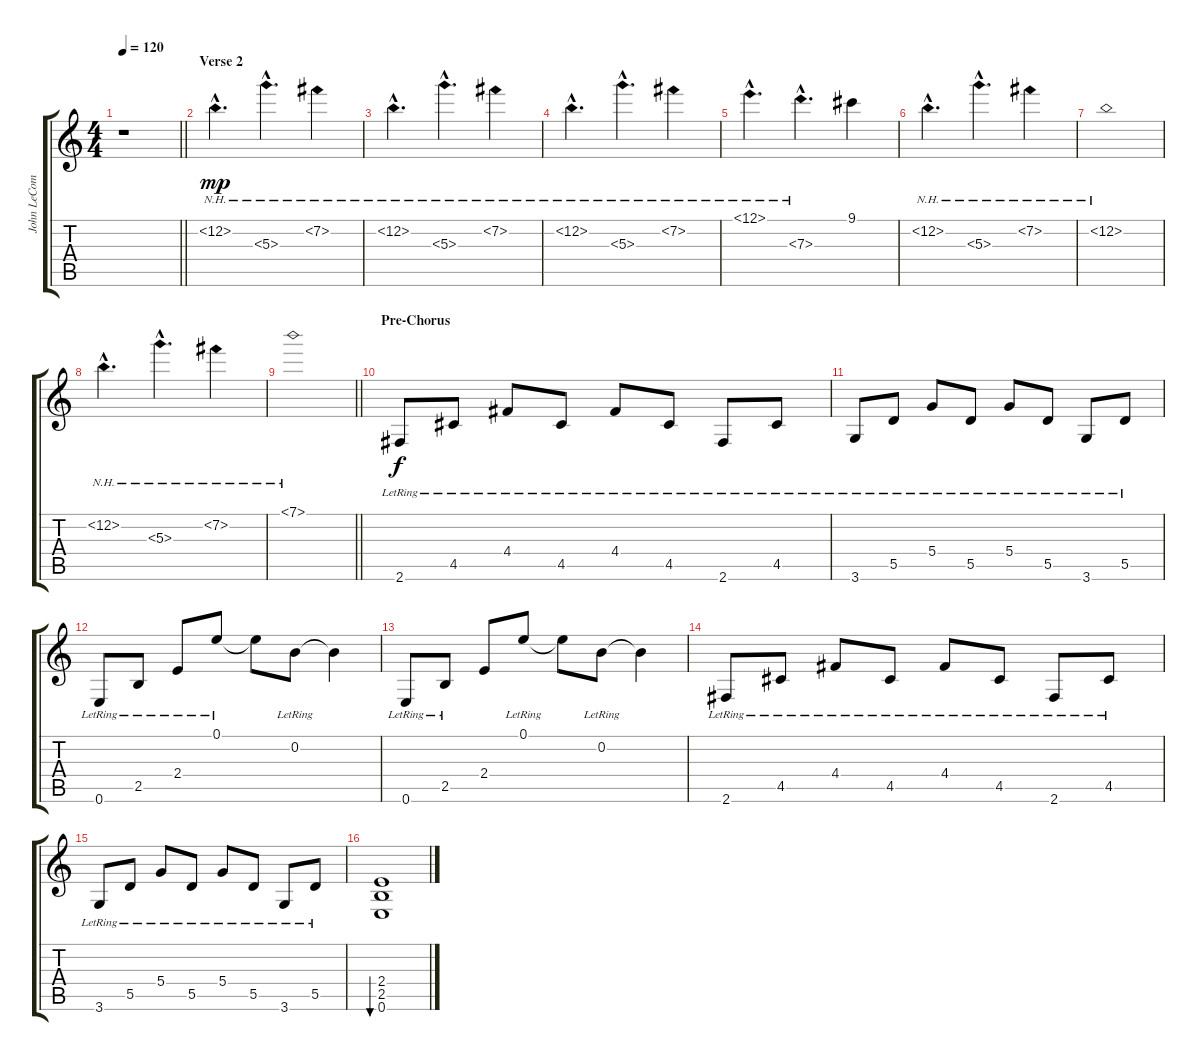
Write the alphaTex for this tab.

\track ("John LeCompt" "John LeCom") {instrument acousticguitarsteel}
\staff {score tabs}
\tuning (E4 B3 G3 D3 A2 E2) {hide}
\ts (4 4)
\tempo 120
\clef g2
\barLineRight lightlight
\ks c
r.1{dy f} |
\section ("" "Verse 2")
12.2{nh hac}.4{d dy mp} 5.3{nh hac}.4{d} 7.2{nh}.4 |
12.2{nh hac}.4{d} 5.3{nh hac}.4{d} 7.2{nh}.4 |
12.2{nh hac}.4{d} 5.3{nh hac}.4{d} 7.2{nh}.4 |
12.1{nh hac}.4{d} 7.3{nh hac}.4{d} 9.1.4 |
12.2{nh hac}.4{d} 5.3{nh hac}.4{d} 7.2{nh}.4 |
12.2{nh}.1 |
12.2{nh hac}.4{d} 5.3{nh hac}.4{d} 7.2{nh}.4 |
\barLineRight lightlight
7.1{nh}.1 |
\section ("" "Pre-Chorus")
2.6{lr}.8{dy f} 4.5{lr}.8 4.4{lr}.8 4.5{lr}.8 4.4{lr}.8 4.5{lr}.8 2.6{lr}.8 4.5{lr}.8 |
3.6{lr}.8 5.5{lr}.8 5.4{lr}.8 5.5{lr}.8 5.4{lr}.8 5.5{lr}.8 3.6{lr}.8 5.5{lr}.8 |
0.6{lr}.8 2.5{lr}.8 2.4{lr}.8 0.1{lr}.8 0.1{t}.8 0.2{lr}.8 0.2{t}.4 |
0.6{lr}.8 2.5{lr}.8 2.4.8 0.1{lr}.8 0.1{t}.8 0.2{lr}.8 0.2{t}.4 |
2.6{lr}.8 4.5{lr}.8 4.4{lr}.8 4.5{lr}.8 4.4{lr}.8 4.5{lr}.8 2.6{lr}.8 4.5{lr}.8 |
3.6{lr}.8 5.5{lr}.8 5.4{lr}.8 5.5{lr}.8 5.4{lr}.8 5.5{lr}.8 3.6{lr}.8 5.5{lr}.8 |
(2.4 2.5 0.6).1{bu 240}
